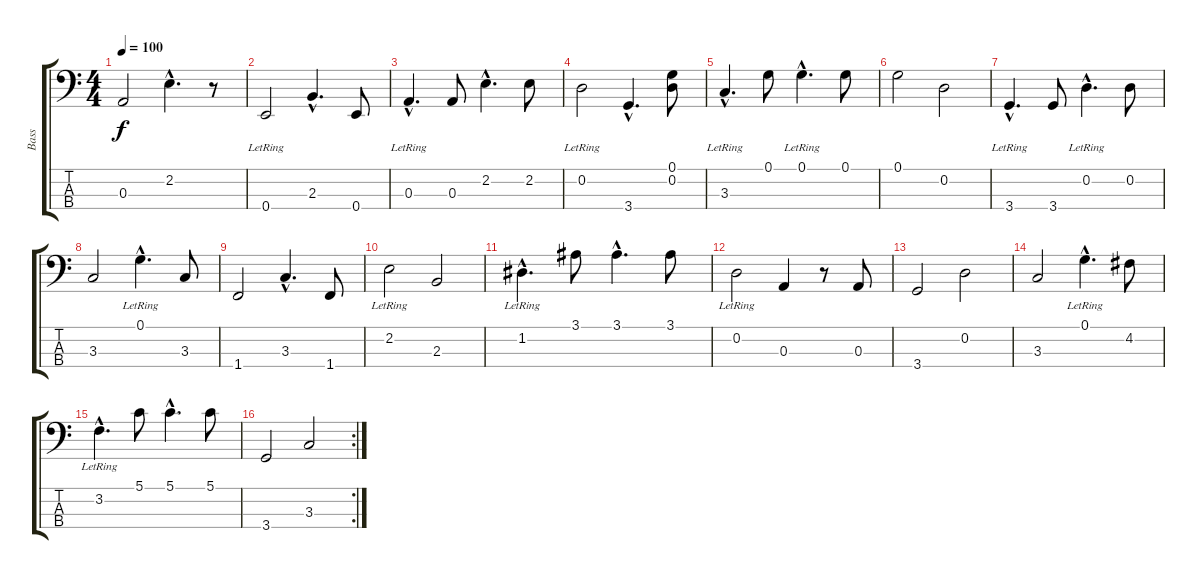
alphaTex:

\track ("Bass" "Bass") {instrument fretlessbass}
\staff {score tabs}
\tuning (G2 D2 A1 E1) {hide}
\ts (4 4)
\tempo 100
\clef f4
\ks c
0.3.2{dy f} 2.2{hac}.4{d} r.8 |
0.4{lr}.2 2.3{hac}.4{d} 0.4.8 |
0.3{hac lr}.4{d} 0.3.8 2.2{hac}.4{d} 2.2.8 |
0.2{lr}.2 3.4{hac}.4{d} (0.1 0.2).8 |
3.3{hac lr}.4{d} 0.1.8 0.1{hac lr}.4{d} 0.1.8 |
0.1.2 0.2.2 |
3.4{hac lr}.4{d} 3.4.8 0.2{hac lr}.4{d} 0.2.8 |
3.3.2 0.1{hac lr}.4{d} 3.3.8 |
1.4.2 3.3{hac}.4{d} 1.4.8 |
2.2{lr}.2 2.3.2 |
1.2{hac lr}.4{d} 3.1.8 3.1{hac}.4{d} 3.1.8 |
0.2{lr}.2 0.3.4 r.8 0.3.8 |
3.4.2 0.2.2 |
3.3.2 0.1{hac lr}.4{d} 4.2.8 |
3.2{hac lr}.4{d} 5.1.8 5.1{hac}.4{d} 5.1.8 |
\rc 2
3.4.2 3.3.2
